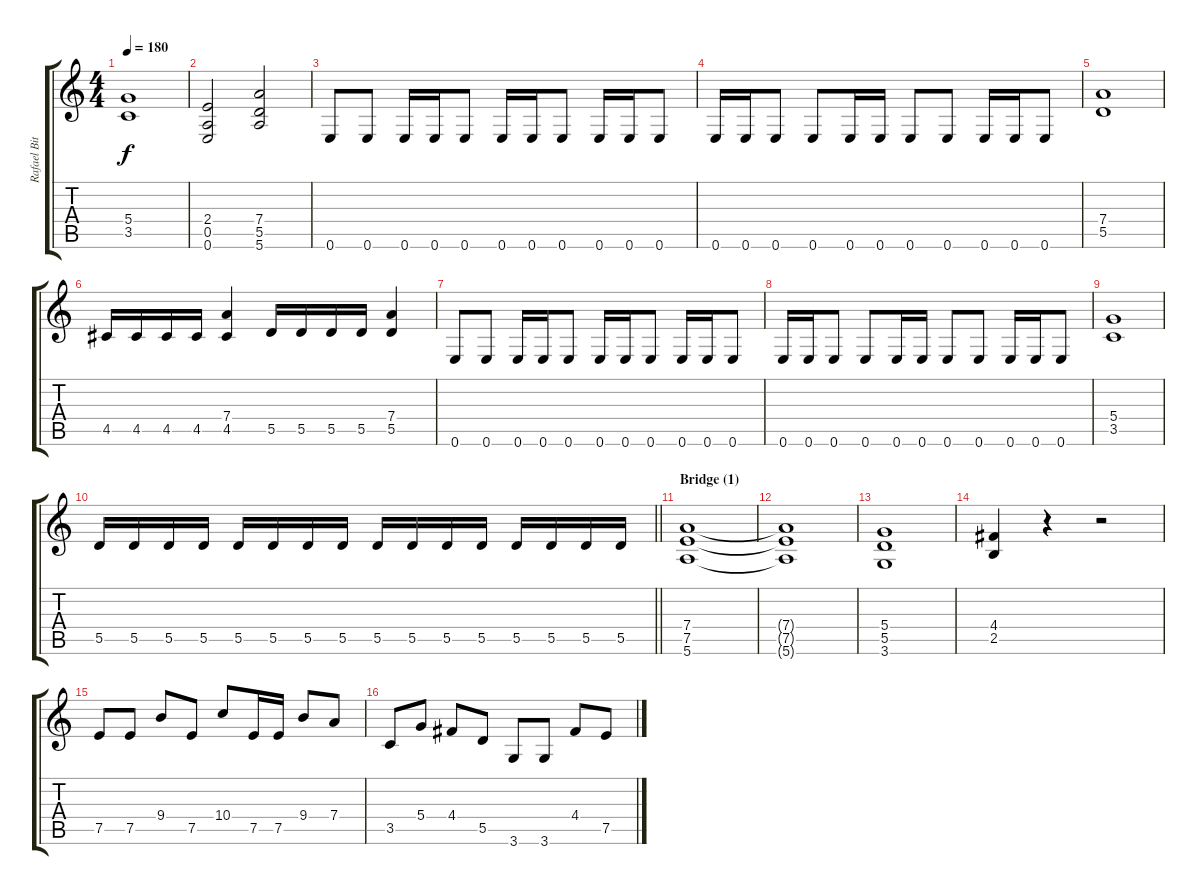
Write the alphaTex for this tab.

\track ("Rafael Bittencourt" "Rafael Bit") {instrument distortionguitar}
\staff {score tabs}
\tuning (E4 B3 G3 D3 A2 E2) {hide}
\ts (4 4)
\tempo 180
\clef g2
\ks c
(5.4 3.5).1{dy f} |
(2.4 0.5 0.6).2 (7.4 5.5 5.6).2 |
0.6.8 0.6.8 0.6.16 0.6.16 0.6.8 0.6.16 0.6.16 0.6.8 0.6.16 0.6.16 0.6.8 |
0.6.16 0.6.16 0.6.8 0.6.8 0.6.16 0.6.16 0.6.8 0.6.8 0.6.16 0.6.16 0.6.8 |
(7.4 5.5).1 |
4.5.16 4.5.16 4.5.16 4.5.16 (7.4 4.5).4 5.5.16 5.5.16 5.5.16 5.5.16 (7.4 5.5).4 |
0.6.8 0.6.8 0.6.16 0.6.16 0.6.8 0.6.16 0.6.16 0.6.8 0.6.16 0.6.16 0.6.8 |
0.6.16 0.6.16 0.6.8 0.6.8 0.6.16 0.6.16 0.6.8 0.6.8 0.6.16 0.6.16 0.6.8 |
(5.4 3.5).1 |
\barLineRight lightlight
5.5.16 5.5.16 5.5.16 5.5.16 5.5.16 5.5.16 5.5.16 5.5.16 5.5.16 5.5.16 5.5.16 5.5.16 5.5.16 5.5.16 5.5.16 5.5.16 |
\section ("" "Bridge (1)")
(7.4 7.5 5.6).1 |
(7.4{t} 7.5{t} 5.6{t}).1 |
(5.4 5.5 3.6).1 |
(4.4 2.5).4 r.4 r.2 |
7.5.8 7.5.8 9.4.8 7.5.8 10.4.8 7.5.16 7.5.16 9.4.8 7.4.8 |
3.5.8 5.4.8 4.4.8 5.5.8 3.6.8 3.6.8 4.4.8 7.5.8
